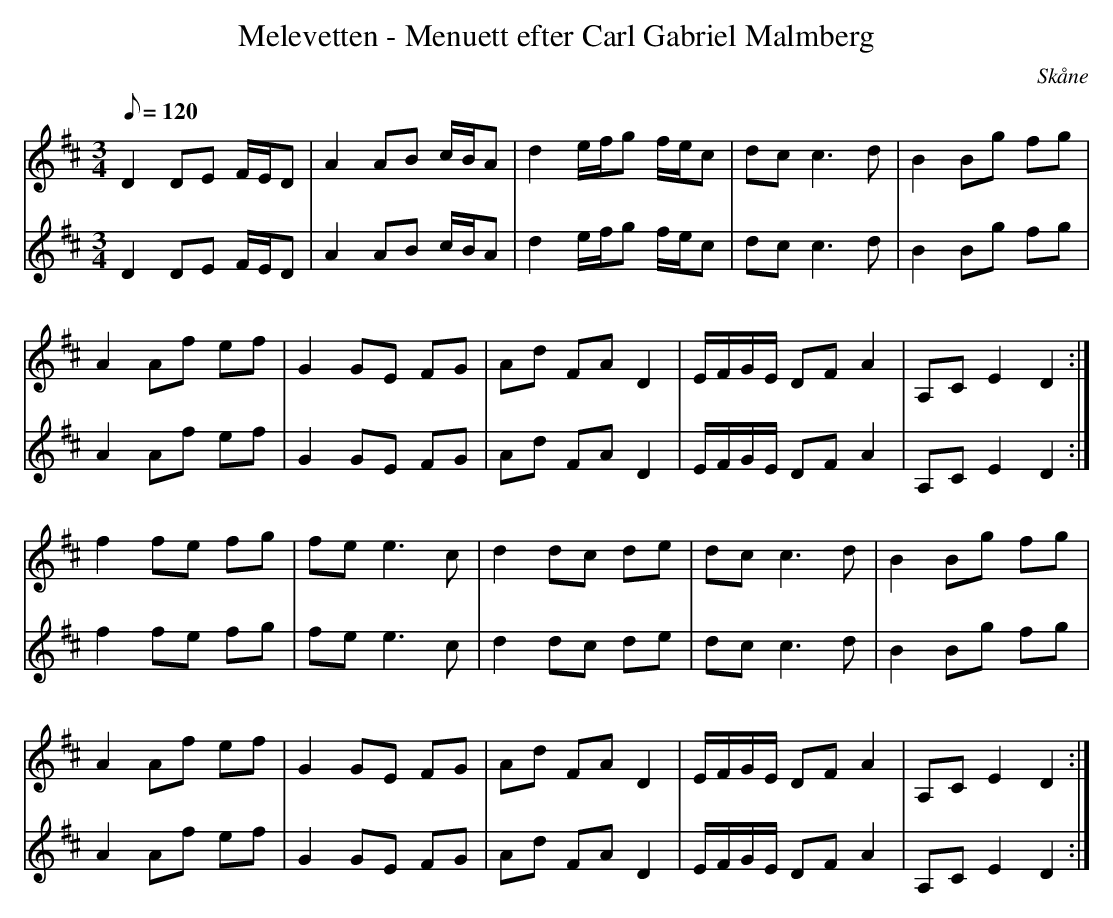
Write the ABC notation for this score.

X:1
T:Melevetten - Menuett efter Carl Gabriel Malmberg
M:3/4
L:1/8
O:Skåne
Q:120
K:D
V:1
D2 DE F/2E/2D | A2 AB c/2B/2A | d2 e/2f/2g f/2e/2c | dc c3 d | B2 Bg fg |
 A2 Af ef | G2 GE FG | Ad FA D2 | E/2F/2G/2E/2 DF A2 | A,C E2 D2 :|
f2 fe fg | fe e3 c | d2 dc de | dc c3 d | B2 Bg fg |
 A2 Af ef | G2 GE FG | Ad FA D2 | E/2F/2G/2E/2 DF A2 | A,C E2 D2 :|
V:2
D2 DE F/2E/2D | A2 AB c/2B/2A | d2 e/2f/2g f/2e/2c | dc c3 d | B2 Bg fg |
 A2 Af ef | G2 GE FG | Ad FA D2 | E/2F/2G/2E/2 DF A2 | A,C E2 D2 :|
f2 fe fg | fe e3 c | d2 dc de | dc c3 d | B2 Bg fg |
 A2 Af ef | G2 GE FG | Ad FA D2 | E/2F/2G/2E/2 DF A2 | A,C E2 D2 :|
